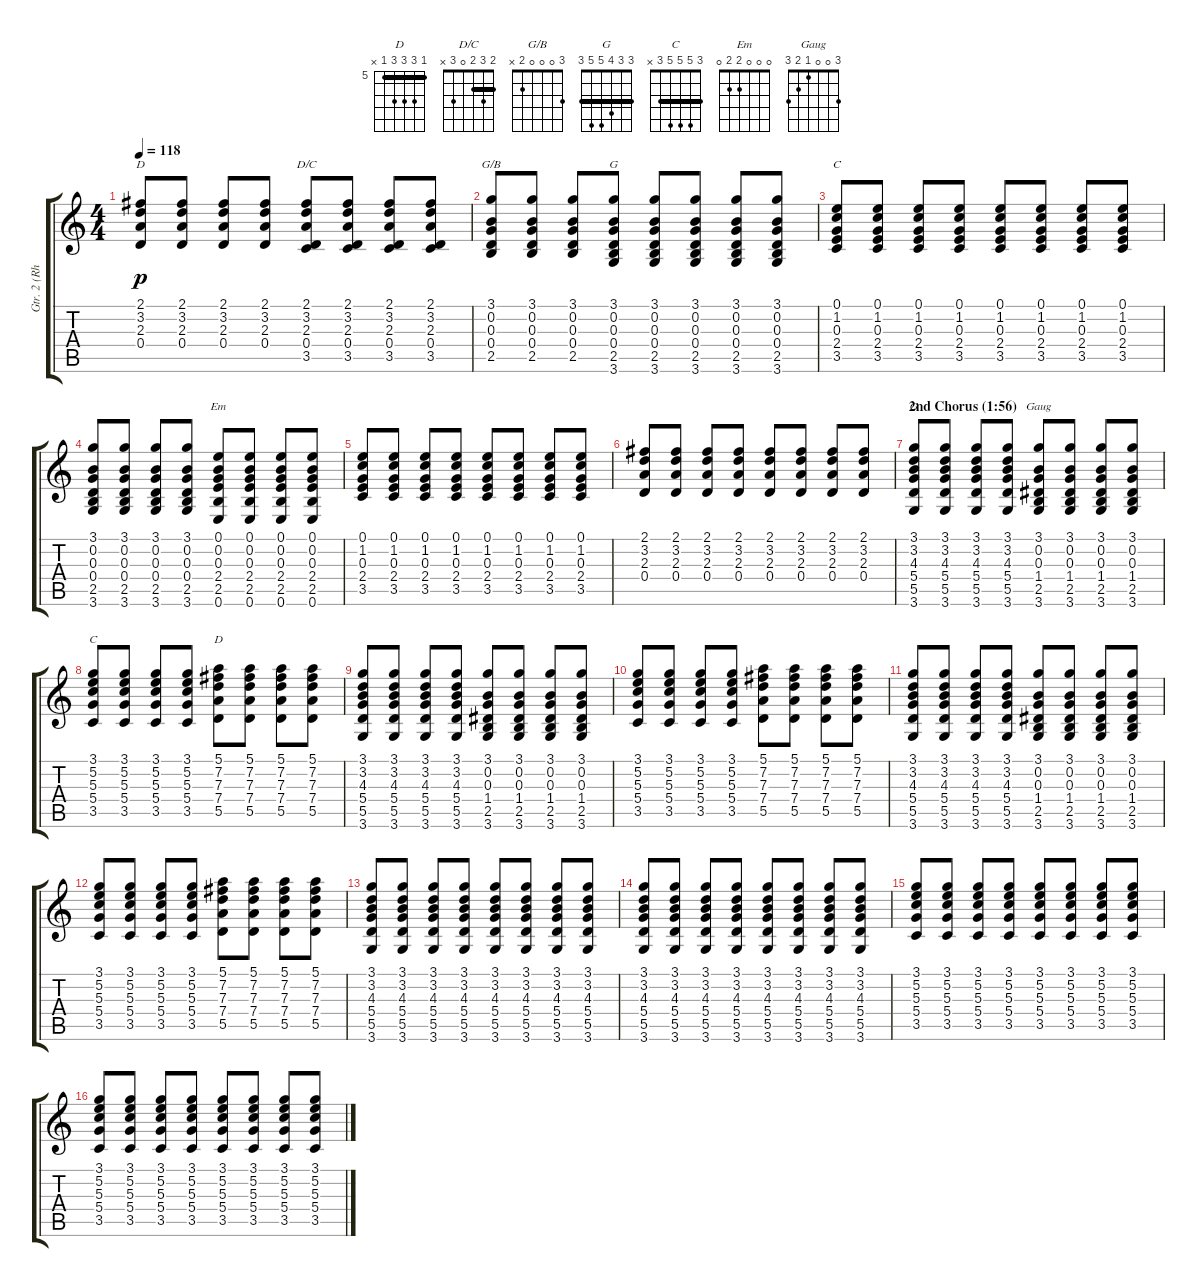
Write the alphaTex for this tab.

\track ("Gtr. 2 (Rhythm)" "Gtr. 2 (Rh") {instrument acousticguitarsteel}
\staff {score tabs}
\tuning (E4 B3 G3 D3 A2 E2) {hide}
\chord ("D" 2 3 2 0 x x) {barre 2}
\chord ("D/C" 2 3 2 0 3 x) {barre 2}
\chord ("G/B" 3 0 0 0 2 x)
\chord ("G" 3 0 0 0 2 3)
\chord ("C" 0 1 0 2 3 x)
\chord ("Em" 0 0 0 2 2 0)
\chord ("G" 3 3 4 5 5 3) {barre 3}
\chord ("Gaug" 3 0 0 1 2 3)
\chord ("C" 3 5 5 5 3 x) {barre 3}
\chord ("D" 5 7 7 7 5 x) {firstfret 5 barre 5}
\ts (4 4)
\tempo 118
\clef g2
\ks c
(2.1 3.2 2.3 0.4).8{ch "D" dy p} (2.1 3.2 2.3 0.4).8 (2.1 3.2 2.3 0.4).8 (2.1 3.2 2.3 0.4).8 (2.1 3.2 2.3 0.4 3.5).8{ch "D/C"} (2.1 3.2 2.3 0.4 3.5).8 (2.1 3.2 2.3 0.4 3.5).8 (2.1 3.2 2.3 0.4 3.5).8 |
(3.1 0.2 0.3 0.4 2.5).8{ch "G/B"} (3.1 0.2 0.3 0.4 2.5).8 (3.1 0.2 0.3 0.4 2.5).8 (3.1 0.2 0.3 0.4 2.5 3.6).8{ch "G"} (3.1 0.2 0.3 0.4 2.5 3.6).8 (3.1 0.2 0.3 0.4 2.5 3.6).8 (3.1 0.2 0.3 0.4 2.5 3.6).8 (3.1 0.2 0.3 0.4 2.5 3.6).8 |
(0.1 1.2 0.3 2.4 3.5).8{ch "C"} (0.1 1.2 0.3 2.4 3.5).8 (0.1 1.2 0.3 2.4 3.5).8 (0.1 1.2 0.3 2.4 3.5).8 (0.1 1.2 0.3 2.4 3.5).8 (0.1 1.2 0.3 2.4 3.5).8 (0.1 1.2 0.3 2.4 3.5).8 (0.1 1.2 0.3 2.4 3.5).8 |
(3.1 0.2 0.3 0.4 2.5 3.6).8 (3.1 0.2 0.3 0.4 2.5 3.6).8 (3.1 0.2 0.3 0.4 2.5 3.6).8 (3.1 0.2 0.3 0.4 2.5 3.6).8 (0.1 0.2 0.3 2.4 2.5 0.6).8{ch "Em"} (0.1 0.2 0.3 2.4 2.5 0.6).8 (0.1 0.2 0.3 2.4 2.5 0.6).8 (0.1 0.2 0.3 2.4 2.5 0.6).8 |
(0.1 1.2 0.3 2.4 3.5).8 (0.1 1.2 0.3 2.4 3.5).8 (0.1 1.2 0.3 2.4 3.5).8 (0.1 1.2 0.3 2.4 3.5).8 (0.1 1.2 0.3 2.4 3.5).8 (0.1 1.2 0.3 2.4 3.5).8 (0.1 1.2 0.3 2.4 3.5).8 (0.1 1.2 0.3 2.4 3.5).8 |
(2.1 3.2 2.3 0.4).8 (2.1 3.2 2.3 0.4).8 (2.1 3.2 2.3 0.4).8 (2.1 3.2 2.3 0.4).8 (2.1 3.2 2.3 0.4).8 (2.1 3.2 2.3 0.4).8 (2.1 3.2 2.3 0.4).8 (2.1 3.2 2.3 0.4).8 |
\section ("" "2nd Chorus (1:56)")
(3.1 3.2 4.3 5.4 5.5 3.6).8{ch "G"} (3.1 3.2 4.3 5.4 5.5 3.6).8 (3.1 3.2 4.3 5.4 5.5 3.6).8 (3.1 3.2 4.3 5.4 5.5 3.6).8 (3.1 0.2 0.3 1.4 2.5 3.6).8{ch "Gaug"} (3.1 0.2 0.3 1.4 2.5 3.6).8 (3.1 0.2 0.3 1.4 2.5 3.6).8 (3.1 0.2 0.3 1.4 2.5 3.6).8 |
(3.1 5.2 5.3 5.4 3.5).8{ch "C"} (3.1 5.2 5.3 5.4 3.5).8 (3.1 5.2 5.3 5.4 3.5).8 (3.1 5.2 5.3 5.4 3.5).8 (5.1 7.2 7.3 7.4 5.5).8{ch "D"} (5.1 7.2 7.3 7.4 5.5).8 (5.1 7.2 7.3 7.4 5.5).8 (5.1 7.2 7.3 7.4 5.5).8 |
(3.1 3.2 4.3 5.4 5.5 3.6).8 (3.1 3.2 4.3 5.4 5.5 3.6).8 (3.1 3.2 4.3 5.4 5.5 3.6).8 (3.1 3.2 4.3 5.4 5.5 3.6).8 (3.1 0.2 0.3 1.4 2.5 3.6).8 (3.1 0.2 0.3 1.4 2.5 3.6).8 (3.1 0.2 0.3 1.4 2.5 3.6).8 (3.1 0.2 0.3 1.4 2.5 3.6).8 |
(3.1 5.2 5.3 5.4 3.5).8 (3.1 5.2 5.3 5.4 3.5).8 (3.1 5.2 5.3 5.4 3.5).8 (3.1 5.2 5.3 5.4 3.5).8 (5.1 7.2 7.3 7.4 5.5).8 (5.1 7.2 7.3 7.4 5.5).8 (5.1 7.2 7.3 7.4 5.5).8 (5.1 7.2 7.3 7.4 5.5).8 |
(3.1 3.2 4.3 5.4 5.5 3.6).8 (3.1 3.2 4.3 5.4 5.5 3.6).8 (3.1 3.2 4.3 5.4 5.5 3.6).8 (3.1 3.2 4.3 5.4 5.5 3.6).8 (3.1 0.2 0.3 1.4 2.5 3.6).8 (3.1 0.2 0.3 1.4 2.5 3.6).8 (3.1 0.2 0.3 1.4 2.5 3.6).8 (3.1 0.2 0.3 1.4 2.5 3.6).8 |
(3.1 5.2 5.3 5.4 3.5).8 (3.1 5.2 5.3 5.4 3.5).8 (3.1 5.2 5.3 5.4 3.5).8 (3.1 5.2 5.3 5.4 3.5).8 (5.1 7.2 7.3 7.4 5.5).8 (5.1 7.2 7.3 7.4 5.5).8 (5.1 7.2 7.3 7.4 5.5).8 (5.1 7.2 7.3 7.4 5.5).8 |
(3.1 3.2 4.3 5.4 5.5 3.6).8 (3.1 3.2 4.3 5.4 5.5 3.6).8 (3.1 3.2 4.3 5.4 5.5 3.6).8 (3.1 3.2 4.3 5.4 5.5 3.6).8 (3.1 3.2 4.3 5.4 5.5 3.6).8 (3.1 3.2 4.3 5.4 5.5 3.6).8 (3.1 3.2 4.3 5.4 5.5 3.6).8 (3.1 3.2 4.3 5.4 5.5 3.6).8 |
(3.1 3.2 4.3 5.4 5.5 3.6).8 (3.1 3.2 4.3 5.4 5.5 3.6).8 (3.1 3.2 4.3 5.4 5.5 3.6).8 (3.1 3.2 4.3 5.4 5.5 3.6).8 (3.1 3.2 4.3 5.4 5.5 3.6).8 (3.1 3.2 4.3 5.4 5.5 3.6).8 (3.1 3.2 4.3 5.4 5.5 3.6).8 (3.1 3.2 4.3 5.4 5.5 3.6).8 |
(3.1 5.2 5.3 5.4 3.5).8 (3.1 5.2 5.3 5.4 3.5).8 (3.1 5.2 5.3 5.4 3.5).8 (3.1 5.2 5.3 5.4 3.5).8 (3.1 5.2 5.3 5.4 3.5).8 (3.1 5.2 5.3 5.4 3.5).8 (3.1 5.2 5.3 5.4 3.5).8 (3.1 5.2 5.3 5.4 3.5).8 |
(3.1 5.2 5.3 5.4 3.5).8 (3.1 5.2 5.3 5.4 3.5).8 (3.1 5.2 5.3 5.4 3.5).8 (3.1 5.2 5.3 5.4 3.5).8 (3.1 5.2 5.3 5.4 3.5).8 (3.1 5.2 5.3 5.4 3.5).8 (3.1 5.2 5.3 5.4 3.5).8 (3.1 5.2 5.3 5.4 3.5).8
